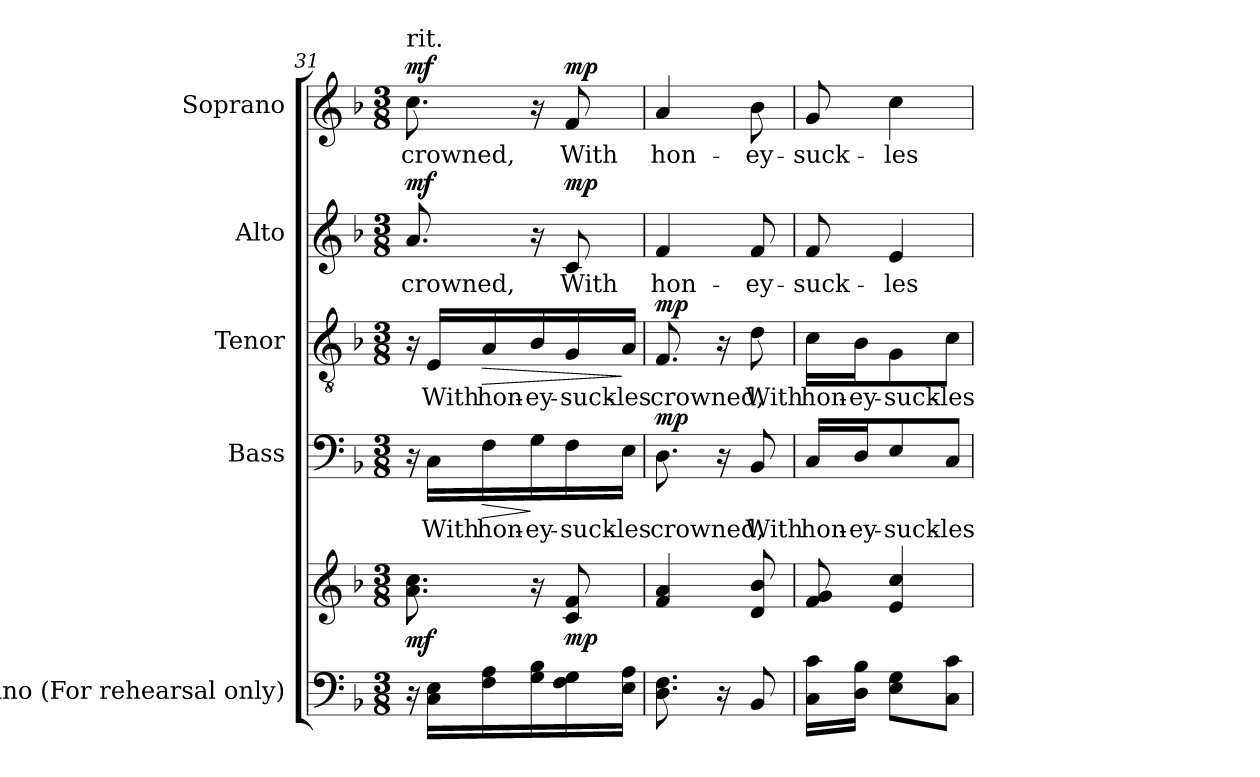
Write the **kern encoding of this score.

**kern	**kern	**dynam	**kern	**text	**dynam	**kern	**text	**dynam	**kern	**text	**dynam	**kern	**text	**dynam
*part5	*part5	*part5	*part4	*part4	*part4	*part3	*part3	*part3	*part2	*part2	*part2	*part1	*part1	*part1
*staff6	*staff5	*staff5/6	*staff4	*staff4	*staff4	*staff3	*staff3	*staff3	*staff2	*staff2	*staff2	*staff1	*staff1	*staff1
*I"Piano (For rehearsal only)	*	*	*I"Bass	*	*	*I"Tenor	*	*	*I"Alto	*	*	*I"Soprano	*	*
*I'Pno.	*	*	*I'B.	*	*	*I'T.	*	*	*I'A.	*	*	*I'S.	*	*
!!LO:LB:g=z
*clefF4	*clefG2	*	*clefF4	*	*	*clefGv2	*	*	*clefG2	*	*	*clefG2	*	*
*	*	*	*	*	*	*ITrd7c12	*	*	*	*	*	*	*	*
*k[b-]	*k[b-]	*	*k[b-]	*	*	*k[b-]	*	*	*k[b-]	*	*	*k[b-]	*	*
*F:	*F:	*	*F:	*	*	*F:	*	*	*F:	*	*	*F:	*	*
*M3/8	*M3/8	*	*M3/8	*	*	*M3/8	*	*	*M3/8	*	*	*M3/8	*	*
=31	=31	=31	=31	=31	=31	=31	=31	=31	=31	=31	=31	=31	=31	=31
!	!	!	!	!	!	!	!	!	!	!LO:LY:b:color=#000000	!	!	!	!
!	!	!	!	!	!	!	!	!	!	!	!	!LO:TX:t=rit.	!	!
!	!	!	!	!	!	!	!	!	!	!	!	!	!LO:LY:b:color=#000000	!
16r	8.ai\ 8.cci	mf	16r	.	.	16r	.	.	8.ai/	crowned,	mf	8.cci\	crowned,	mf
!	!	!	!	!LO:LY:b:color=#000000	!	!	!	!	!	!	!	!	!	!
!	!	!	!	!	!	!	!LO:LY:b:color=#000000	!	!	!	!	!	!	!
16Ci\ 16EiLL	.	.	16Ci\LL	With	.	16EEi/LL	With	.	.	.	.	.	.	.
!	!	!	!	!LO:LY:b:color=#000000	!LO:HP:b	!	!	!	!	!	!	!	!	!
!	!	!	!	!	!	!	!LO:LY:b:color=#000000	!LO:HP:b	!	!	!	!	!	!
16Fi\ 16Ai	.	.	16Fi\	hon-	>	16AAi/	hon-	>	.	.	.	.	.	.
!	!	!	!	!LO:LY:b:color=#000000	!	!	!	!	!	!	!	!	!	!
!	!	!	!	!	!	!	!LO:LY:b:color=#000000	!	!	!	!	!	!	!
16Gi\ 16B-i	16r	.	16Gi\	-ey-	]	16BB-i/	-ey-	.	16r	.	.	16r	.	.
!	!	!	!	!LO:LY:b:color=#000000	!	!	!	!	!	!	!	!	!	!
!	!	!	!	!	!	!	!LO:LY:b:color=#000000	!	!	!	!	!	!	!
!	!	!	!	!	!	!	!	!	!	!LO:LY:b:color=#000000	!	!	!	!
!	!	!	!	!	!	!	!	!	!	!	!	!	!LO:LY:b:color=#000000	!
16Fi\ 16Gi	8ci/ 8fi	mp	16Fi\	-suck-	.	16GGi/	-suck-	.	8ci/	With	mp	8fi/	With	mp
!	!	!	!	!LO:LY:b:color=#000000	!	!	!	!	!	!	!	!	!	!
!	!	!	!	!	!	!	!LO:LY:b:color=#000000	!	!	!	!	!	!	!
16Ei\ 16AiJJ	.	.	16Ei\JJ	-les	.	16AAi/JJ	-les	]	.	.	.	.	.	.
=32	=32	=32	=32	=32	=32	=32	=32	=32	=32	=32	=32	=32	=32	=32
!	!	!	!	!LO:LY:b:color=#000000	!	!	!	!	!	!	!	!	!	!
!	!	!	!	!	!	!	!LO:LY:b:color=#000000	!	!	!	!	!	!	!
!	!	!	!	!	!	!	!	!	!	!LO:LY:b:color=#000000	!	!	!	!
!	!	!	!	!	!	!	!	!	!	!	!	!	!LO:LY:b:color=#000000	!
8.Di\ 8.Fi	4fi/ 4ai	.	8.Di\	crowned,	mp	8.FFi/	crowned,	mp	4fi/	hon-	.	4ai/	hon-	.
16r	.	.	16r	.	.	16r	.	.	.	.	.	.	.	.
!	!	!	!	!LO:LY:b:color=#000000	!	!	!	!	!	!	!	!	!	!
!	!	!	!	!	!	!	!LO:LY:b:color=#000000	!	!	!	!	!	!	!
!	!	!	!	!	!	!	!	!	!	!LO:LY:b:color=#000000	!	!	!	!
!	!	!	!	!	!	!	!	!	!	!	!	!	!LO:LY:b:color=#000000	!
8BB-i/	8di/ 8b-i	.	8BB-i/	With	.	8Di\	With	.	8fi/	-ey-	.	8b-i\	-ey-	.
=33	=33	=33	=33	=33	=33	=33	=33	=33	=33	=33	=33	=33	=33	=33
!	!	!	!	!LO:LY:b:color=#000000	!	!	!	!	!	!	!	!	!	!
!	!	!	!	!	!	!	!LO:LY:b:color=#000000	!	!	!	!	!	!	!
!	!	!	!	!	!	!	!	!	!	!LO:LY:b:color=#000000	!	!	!	!
!	!	!	!	!	!	!	!	!	!	!	!	!	!LO:LY:b:color=#000000	!
16Ci\ 16ciLL	8fi/ 8gi	.	16Ci/LL	hon-	.	16Ci\LL	hon-	.	8fi/	-suck-	.	8gi/	-suck-	.
!	!	!	!	!LO:LY:b:color=#000000	!	!	!	!	!	!	!	!	!	!
!	!	!	!	!	!	!	!LO:LY:b:color=#000000	!	!	!	!	!	!	!
16Di\ 16B-iJJ	.	.	16Di/J	-ey-	.	16BB-i\J	-ey-	.	.	.	.	.	.	.
!	!	!	!	!LO:LY:b:color=#000000	!	!	!	!	!	!	!	!	!	!
!	!	!	!	!	!	!	!LO:LY:b:color=#000000	!	!	!	!	!	!	!
!	!	!	!	!	!	!	!	!	!	!LO:LY:b:color=#000000	!	!	!	!
!	!	!	!	!	!	!	!	!	!	!	!	!	!LO:LY:b:color=#000000	!
8Ei\ 8GiL	4ei/ 4cci	.	8Ei/	-suck-	.	8GGi\	-suck-	.	4ei/	-les	.	4cci\	-les	.
!	!	!	!	!LO:LY:b:color=#000000	!	!	!	!	!	!	!	!	!	!
!	!	!	!	!	!	!	!LO:LY:b:color=#000000	!	!	!	!	!	!	!
8Ci\ 8ciJ	.	.	8Ci/J	-les	.	8Ci\J	-les	.	.	.	.	.	.	.
=	=	=	=	=	=	=	=	=	=	=	=	=	=	=
*-	*-	*-	*-	*-	*-	*-	*-	*-	*-	*-	*-	*-	*-	*-
